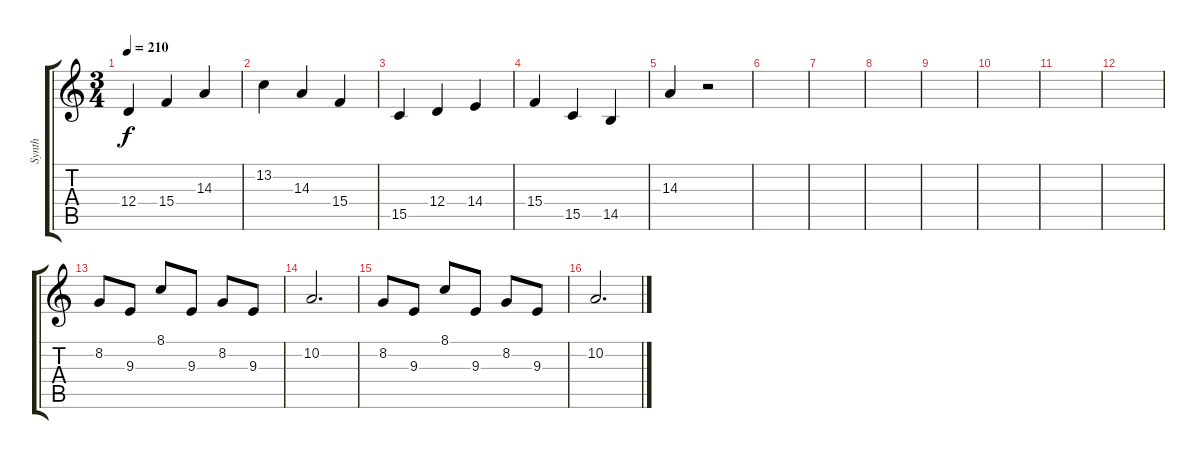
\track ("Synth" "Synth") {instrument lead8bassandlead}
\staff {score tabs}
\tuning (E4 B3 G3 D3 A2 E2) {hide}
\ts (3 4)
\tempo 210
\clef g2
\ks c
12.4.4{dy f} 15.4.4 14.3.4 |
13.2.4 14.3.4 15.4.4 |
15.5.4 12.4.4 14.4.4 |
15.4.4 15.5.4 14.5.4 |
14.3.4 r.2 |
|
|
|
|
|
|
|
8.2.8 9.3.8 8.1.8 9.3.8 8.2.8 9.3.8 |
10.2.2{d} |
8.2.8 9.3.8 8.1.8 9.3.8 8.2.8 9.3.8 |
10.2.2{d}
